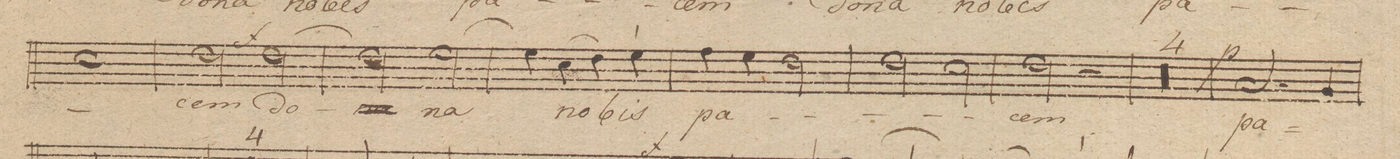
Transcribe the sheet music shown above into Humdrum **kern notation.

**kern	**text	**dynam
*I"Tenore Solo	*	*
*clefC4	*	*
*k[cnfngn]	*	*
*met(c|)	*	*
*M2/2	*	*
1B\	.	.
=111	=111	=111
1ryy	.	.
=112	=112	=112
1ryy	.	.
=113	=113	=113
1ryy	.	.
=114	=114	=114
1ryy	.	.
=115	=115	=115
1ryy	.	.
=116	=116	=116
1ryy	.	.
=117	=117	=117
1ryy	.	.
=118	=118	=118
1ryy	.	.
=119	=119	=119
1ryy	.	.
=120	=120	=120
1ryy	.	.
=121	=121	=121
1ryy	.	.
=122	=122	=122
1ryy	.	.
=123	=123	=123
1ryy	.	.
=124	=124	=124
1ryy	.	.
=125	=125	=125
1ryy	.	.
=126	=126	=126
1ryy	.	.
=127	=127	=127
1ryy	.	.
=128	=128	=128
1ryy	.	.
=129	=129	=129
1ryy	.	.
=130	=130	=130
1ryy	.	.
=131	=131	=131
1ryy	.	.
=132	=132	=132
1ryy	.	.
=133	=133	=133
1ryy	.	.
=134	=134	=134
1ryy	.	.
=135	=135	=135
1ryy	.	.
=136	=136	=136
1ryy	.	.
=137	=137	=137
1ryy	.	.
=138	=138	=138
1ryy	.	.
=139	=139	=139
1ryy	.	.
=140	=140	=140
1ryy	.	.
=141	=141	=141
1ryy	.	.
=142	=142	=142
1ryy	.	.
=143	=143	=143
1ryy	.	.
=144	=144	=144
1ryy	.	.
=145	=145	=145
1ryy	.	.
=146	=146	=146
1ryy	.	.
=147	=147	=147
1ryy	.	.
=148	=148	=148
1ryy	.	.
=149	=149	=149
1ryy	.	.
=150	=150	=150
1ryy	.	.
=151	=151	=151
1ryy	.	.
=152	=152	=152
1ryy	.	.
=153	=153	=153
1ryy	.	.
=154	=154	=154
1ryy	.	.
=155	=155	=155
1ryy	.	.
=156	=156	=156
1ryy	.	.
=157	=157	=157
1ryy	.	.
=158	=158	=158
1ryy	.	.
=159	=159	=159
1ryy	.	.
=160	=160	=160
1ryy	.	.
=161	=161	=161
1ryy	.	.
=162	=162	=162
1ryy	.	.
=163	=163	=163
1ryy	.	.
=164	=164	=164
1ryy	.	.
=165	=165	=165
1ryy	.	.
=166	=166	=166
1ryy	.	.
=167	=167	=167
1ryy	.	.
=168	=168	=168
1ryy	.	.
=169	=169	=169
1ryy	.	.
=170	=170	=170
1ryy	.	.
=171	=171	=171
1ryy	.	.
=172	=172	=172
1ryy	.	.
=173	=173	=173
1ryy	.	.
=174	=174	=174
1ryy	.	.
=175	=175	=175
1ryy	.	.
=176	=176	=176
1ryy	.	.
=177	=177	=177
1ryy	.	.
=178	=178	=178
1ryy	.	.
=179	=179	=179
1ryy	.	.
=180	=180	=180
1ryy	.	.
=181	=181	=181
1ryy	.	.
=182	=182	=182
1ryy	.	.
=183	=183	=183
1ryy	.	.
=184	=184	=184
1ryy	.	.
=185	=185	=185
2c\	-cem	.
[2c\	do-	f
=186	=186	=186
2c\]	.	.
[2d\	-na	.
=187	=187	=187
4d\]	.	.
(4B\	no-	.
4c\)	.	.
4d`\	-bis	.
=188	=188	=188
4e\	pa-	.
4d\	.	.
2c\	.	.
=189	=189	=189
2c\	.	.
2B\	.	.
=190	=190	=190
2c\	-cem	.
2r	.	.
=191	=191	=191
00r	.	.
=192	=192	=192
=193	=193	=193
=194	=194	=194
=195	=195	=195
2.G/	pa-	p
4F/	.	.
=196	=196	=196
*-	*-	*-
